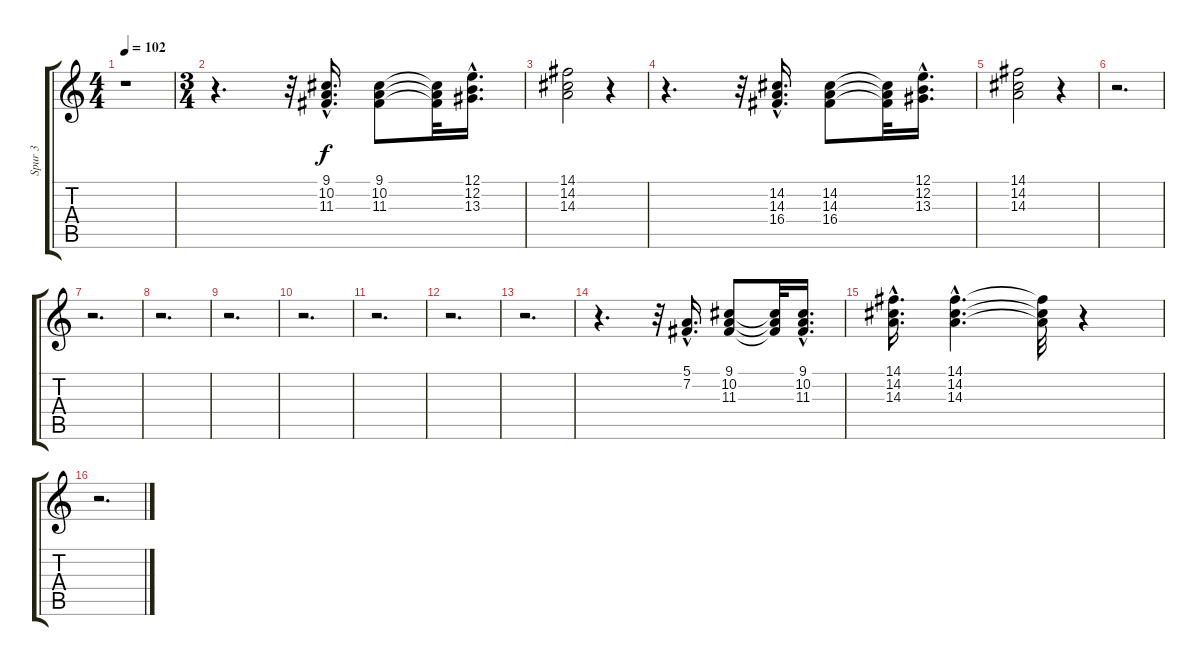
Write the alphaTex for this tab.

\track ("Spur 3" "Spur 3") {instrument lead6voice}
\staff {score tabs}
\tuning (E4 B3 G3 D3 A2 E2) {hide}
\ts (4 4)
\tempo 102
\clef g2
\ks c
r.1{dy f} |
\ts (3 4)
r.4{d} r.32 (9.1{hac} 10.2{hac} 11.3{hac}).16{d} (9.1 10.2 11.3).8 (9.1{t} 10.2{t} 11.3{t}).32 (12.1{hac} 12.2{hac} 13.3{hac}).16{d} |
(14.1 14.2 14.3).2 r.4 |
r.4{d} r.32 (14.2{hac} 14.3{hac} 16.4{hac}).16{d} (14.2 14.3 16.4).8 (14.2{t} 14.3{t} 16.4{t}).32 (12.1{hac} 12.2{hac} 13.3{hac}).16{d} |
(14.1 14.2 14.3).2 r.4 |
r.2{d} |
r.2{d} |
r.2{d} |
r.2{d} |
r.2{d} |
r.2{d} |
r.2{d} |
r.2{d} |
r.4{d} r.32 (5.1{hac} 7.2{hac}).16{d} (9.1 10.2 11.3).8 (9.1{t} 10.2{t} 11.3{t}).32 (9.1{hac} 10.2{hac} 11.3{hac}).16{d} |
(14.1{hac} 14.2{hac} 14.3{hac}).16{d} (14.1{hac} 14.2{hac} 14.3{hac}).4{d} (14.1{t} 14.2{t} 14.3{t}).32 r.4 |
r.2{d}
